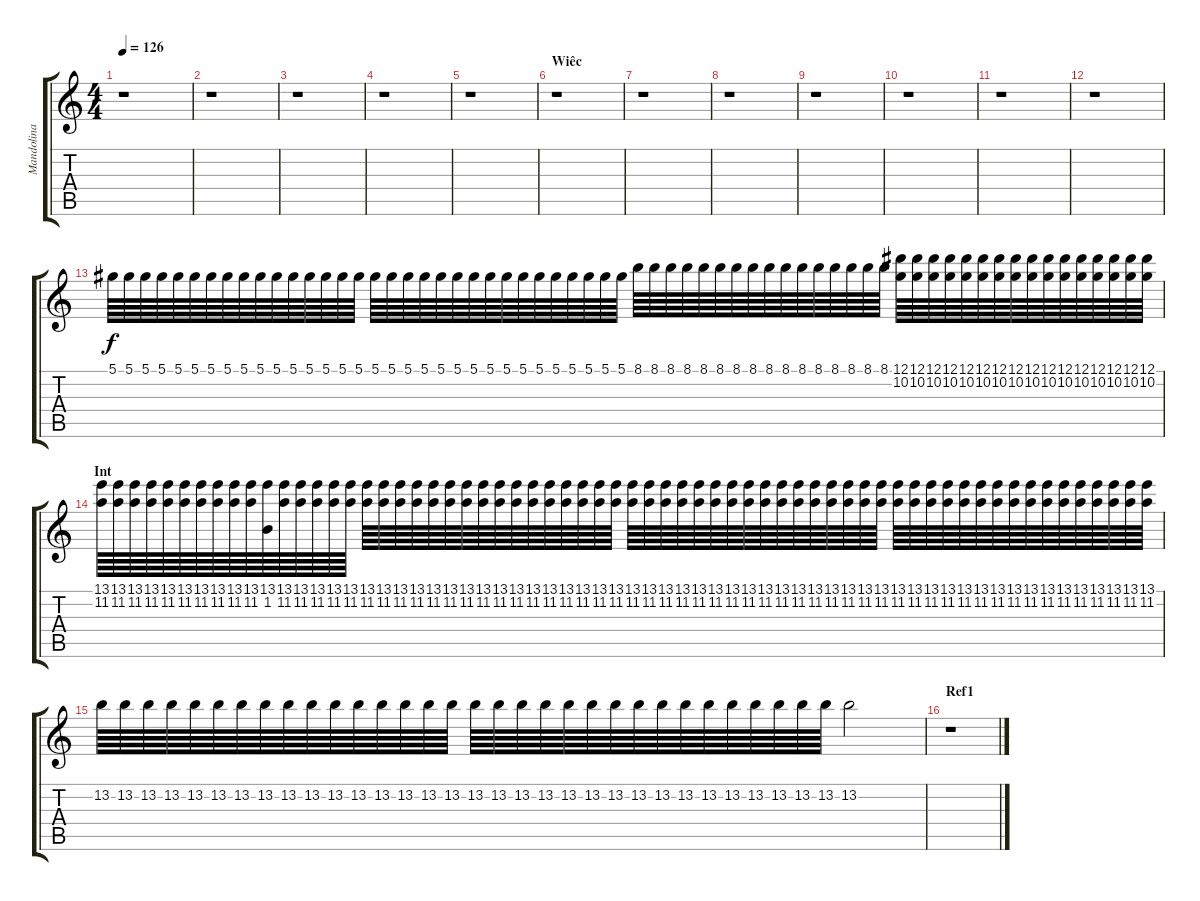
\track ("Mandolina" "Mandolina") {instrument banjo}
\staff {score tabs}
\tuning (Eb4 Bb3 Gb3 Db3 Ab2 Eb2) {hide}
\displaytranspose 12
\ts (4 4)
\tempo 126
\clef g2
\ks c
r.1{dy f} |
r.1 |
r.1 |
r.1 |
r.1 |
\section ("" "Wiêc")
r.1 |
r.1 |
r.1 |
r.1 |
r.1 |
r.1 |
r.1 |
5.1.64 5.1.64 5.1.64 5.1.64 5.1.64 5.1.64 5.1.64 5.1.64 5.1.64 5.1.64 5.1.64 5.1.64 5.1.64 5.1.64 5.1.64 5.1.64 5.1.64 5.1.64 5.1.64 5.1.64 5.1.64 5.1.64 5.1.64 5.1.64 5.1.64 5.1.64 5.1.64 5.1.64 5.1.64 5.1.64 5.1.64 5.1.64 8.1.64 8.1.64 8.1.64 8.1.64 8.1.64 8.1.64 8.1.64 8.1.64 8.1.64 8.1.64 8.1.64 8.1.64 8.1.64 8.1.64 8.1.64 8.1.64 (12.1 10.2).64 (12.1 10.2).64 (12.1 10.2).64 (12.1 10.2).64 (12.1 10.2).64 (12.1 10.2).64 (12.1 10.2).64 (12.1 10.2).64 (12.1 10.2).64 (12.1 10.2).64 (12.1 10.2).64 (12.1 10.2).64 (12.1 10.2).64 (12.1 10.2).64 (12.1 10.2).64 (12.1 10.2).64 |
\section ("" "Int")
(13.1 11.2).64 (13.1 11.2).64 (13.1 11.2).64 (13.1 11.2).64 (13.1 11.2).64 (13.1 11.2).64 (13.1 11.2).64 (13.1 11.2).64 (13.1 11.2).64 (13.1 11.2).64 (13.1 1.2).64 (13.1 11.2).64 (13.1 11.2).64 (13.1 11.2).64 (13.1 11.2).64 (13.1 11.2).64 (13.1 11.2).64 (13.1 11.2).64 (13.1 11.2).64 (13.1 11.2).64 (13.1 11.2).64 (13.1 11.2).64 (13.1 11.2).64 (13.1 11.2).64 (13.1 11.2).64 (13.1 11.2).64 (13.1 11.2).64 (13.1 11.2).64 (13.1 11.2).64 (13.1 11.2).64 (13.1 11.2).64 (13.1 11.2).64 (13.1 11.2).64 (13.1 11.2).64 (13.1 11.2).64 (13.1 11.2).64 (13.1 11.2).64 (13.1 11.2).64 (13.1 11.2).64 (13.1 11.2).64 (13.1 11.2).64 (13.1 11.2).64 (13.1 11.2).64 (13.1 11.2).64 (13.1 11.2).64 (13.1 11.2).64 (13.1 11.2).64 (13.1 11.2).64 (13.1 11.2).64 (13.1 11.2).64 (13.1 11.2).64 (13.1 11.2).64 (13.1 11.2).64 (13.1 11.2).64 (13.1 11.2).64 (13.1 11.2).64 (13.1 11.2).64 (13.1 11.2).64 (13.1 11.2).64 (13.1 11.2).64 (13.1 11.2).64 (13.1 11.2).64 (13.1 11.2).64 (13.1 11.2).64 |
13.2.64 13.2.64 13.2.64 13.2.64 13.2.64 13.2.64 13.2.64 13.2.64 13.2.64 13.2.64 13.2.64 13.2.64 13.2.64 13.2.64 13.2.64 13.2.64 13.2.64 13.2.64 13.2.64 13.2.64 13.2.64 13.2.64 13.2.64 13.2.64 13.2.64 13.2.64 13.2.64 13.2.64 13.2.64 13.2.64 13.2.64 13.2.64 13.2.2 |
\section ("" "Ref1")
r.1
